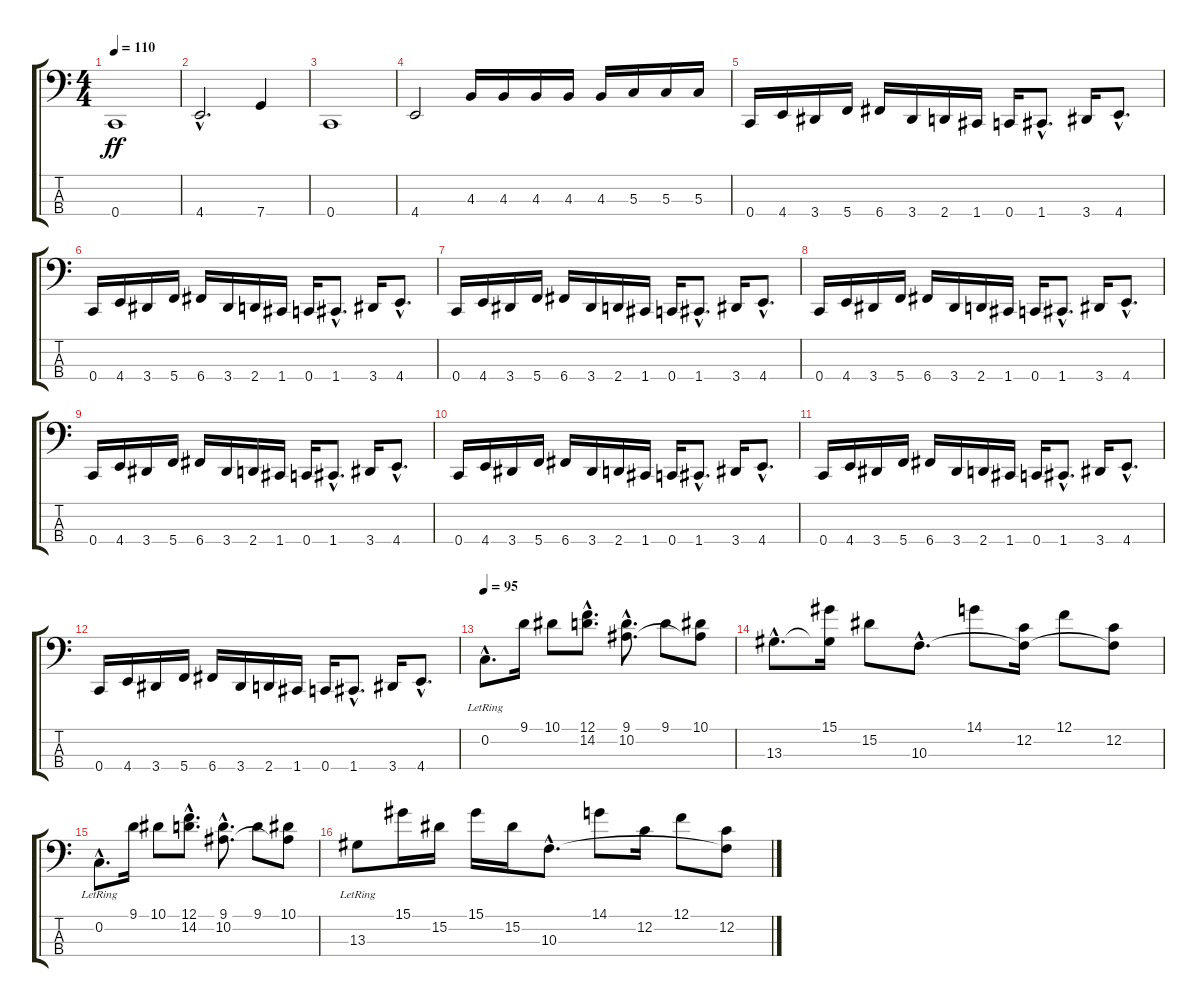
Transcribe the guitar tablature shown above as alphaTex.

\track "" {instrument electricbassfinger}
\staff {score tabs}
\tuning (F2 C2 G1 C1) {hide}
\ts (4 4)
\tempo 110
\clef f4
\ks c
0.4.1{dy ff} |
4.4{hac}.2{d} 7.4.4 |
0.4.1 |
4.4.2 4.3.16 4.3.16 4.3.16 4.3.16 4.3.16 5.3.16 5.3.16 5.3.16 |
0.4.16 4.4.16 3.4.16 5.4.16 6.4.16 3.4.16 2.4.16 1.4.16 0.4.16 1.4{hac}.8{d} 3.4.16 4.4{hac}.8{d} |
0.4.16 4.4.16 3.4.16 5.4.16 6.4.16 3.4.16 2.4.16 1.4.16 0.4.16 1.4{hac}.8{d} 3.4.16 4.4{hac}.8{d} |
0.4.16 4.4.16 3.4.16 5.4.16 6.4.16 3.4.16 2.4.16 1.4.16 0.4.16 1.4{hac}.8{d} 3.4.16 4.4{hac}.8{d} |
0.4.16 4.4.16 3.4.16 5.4.16 6.4.16 3.4.16 2.4.16 1.4.16 0.4.16 1.4{hac}.8{d} 3.4.16 4.4{hac}.8{d} |
0.4.16 4.4.16 3.4.16 5.4.16 6.4.16 3.4.16 2.4.16 1.4.16 0.4.16 1.4{hac}.8{d} 3.4.16 4.4{hac}.8{d} |
0.4.16 4.4.16 3.4.16 5.4.16 6.4.16 3.4.16 2.4.16 1.4.16 0.4.16 1.4{hac}.8{d} 3.4.16 4.4{hac}.8{d} |
0.4.16 4.4.16 3.4.16 5.4.16 6.4.16 3.4.16 2.4.16 1.4.16 0.4.16 1.4{hac}.8{d} 3.4.16 4.4{hac}.8{d} |
0.4.16 4.4.16 3.4.16 5.4.16 6.4.16 3.4.16 2.4.16 1.4.16 0.4.16 1.4{hac}.8{d} 3.4.16 4.4{hac}.8{d} |
\tempo 95
0.2{hac lr}.8{d instrument acousticguitarsteel} 9.1.16 10.1.8 (12.1{hac} 14.2{hac}).8{d} (9.1{hac} 10.2{hac}).8{d} 9.1.8 (10.1 10.2{t}).8 |
13.3{hac}.8{d} (15.1 13.3{t}).16 15.2.8 10.3{hac}.8{d} 14.1.8 (12.2 10.3{t}).16 12.1.8 (12.2 10.3{t}).8 |
0.2{hac lr}.8{d} 9.1.16 10.1.8 (12.1{hac} 14.2{hac}).8{d} (9.1{hac} 10.2{hac}).8{d} 9.1.8 (10.1 10.2{t}).8 |
13.3{lr}.8 15.1.16 15.2.16 15.1.16 15.2.16 10.3{hac}.8{d} 14.1.8 12.2.16 12.1.8 (12.2 10.3{t}).8
